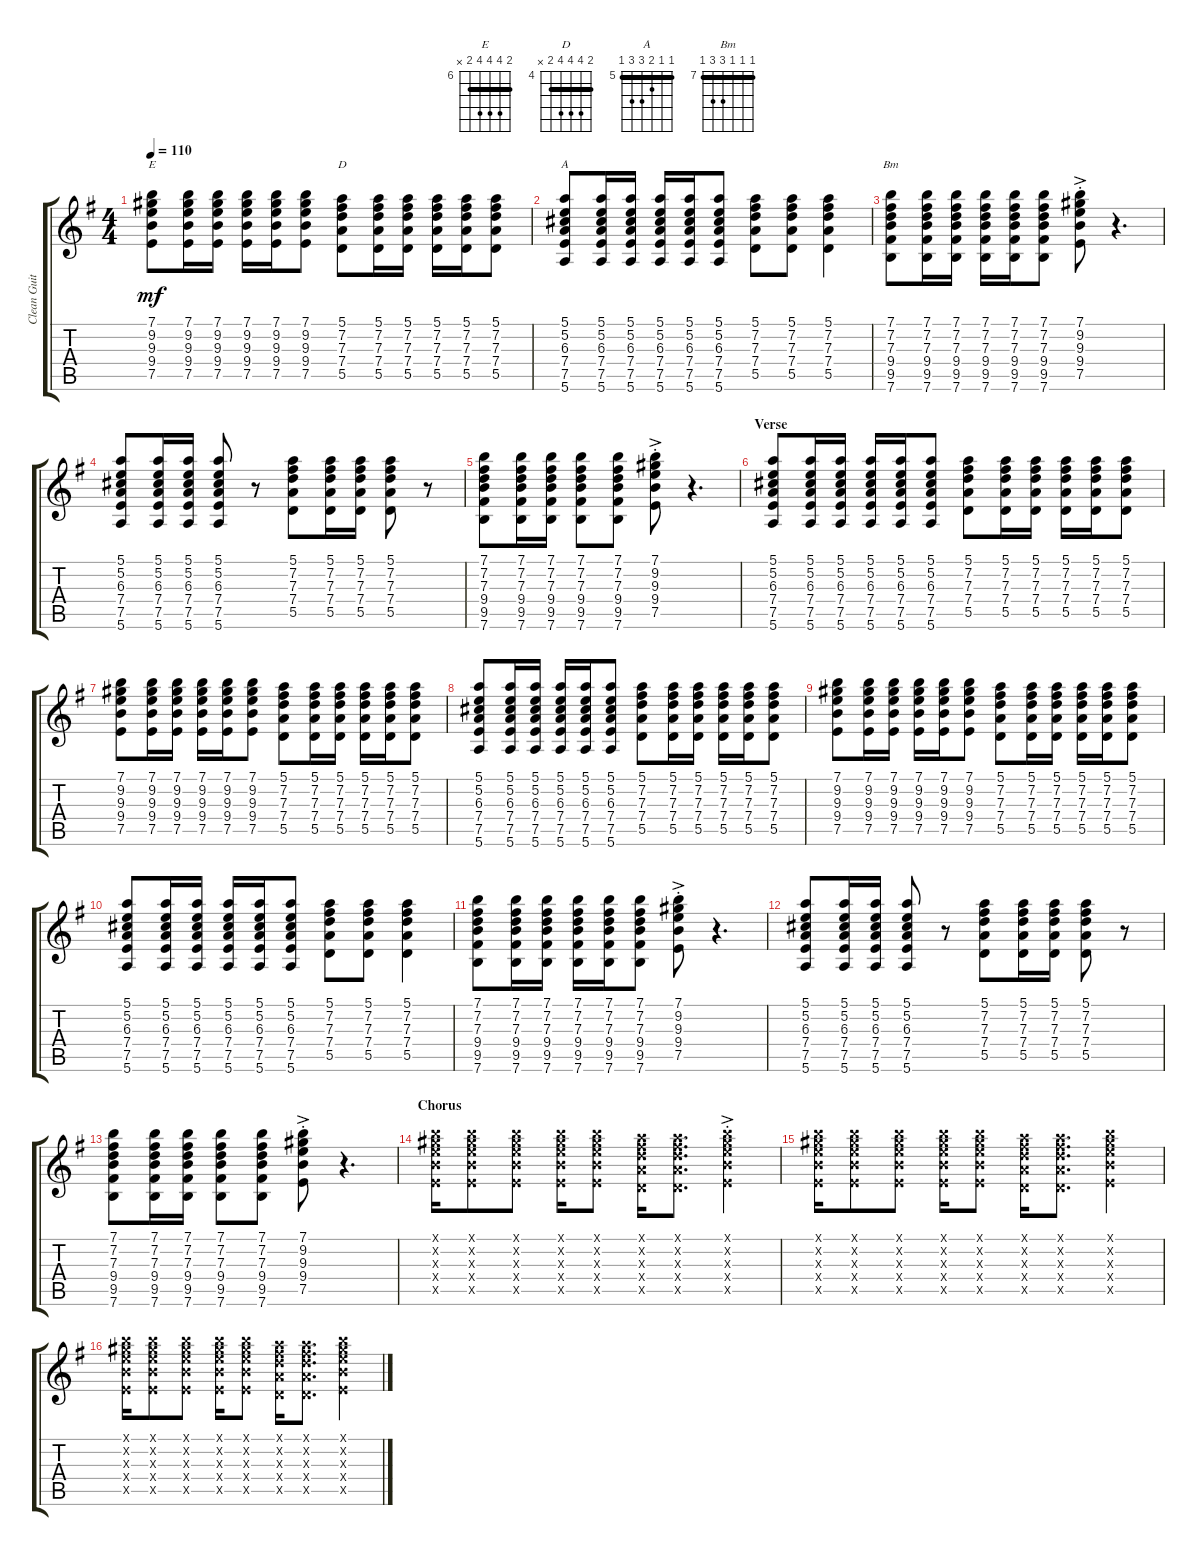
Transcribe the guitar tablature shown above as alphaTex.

\track ("Clean Guitar" "Clean Guit") {instrument electricguitarjazz}
\staff {score tabs}
\tuning (E4 B3 G3 D3 A2 E2) {hide}
\chord ("E" 7 9 9 9 7 x) {firstfret 6 barre 7}
\chord ("D" 5 7 7 7 5 x) {firstfret 4 barre 5}
\chord ("A" 5 5 6 7 7 5) {firstfret 5 barre 5}
\chord ("Bm" 7 7 7 9 9 7) {firstfret 7 barre 7}
\ts (4 4)
\tempo 110
\clef g2
\ks g
(7.1 9.2 9.3 9.4 7.5).8{ch "E" dy mf} (7.1 9.2 9.3 9.4 7.5).16 (7.1 9.2 9.3 9.4 7.5).16 (7.1 9.2 9.3 9.4 7.5).16 (7.1 9.2 9.3 9.4 7.5).16 (7.1 9.2 9.3 9.4 7.5).8 (5.1 7.2 7.3 7.4 5.5).8{ch "D"} (5.1 7.2 7.3 7.4 5.5).16 (5.1 7.2 7.3 7.4 5.5).16 (5.1 7.2 7.3 7.4 5.5).16 (5.1 7.2 7.3 7.4 5.5).16 (5.1 7.2 7.3 7.4 5.5).8 |
(5.1 5.2 6.3 7.4 7.5 5.6).8{ch "A"} (5.1 5.2 6.3 7.4 7.5 5.6).16 (5.1 5.2 6.3 7.4 7.5 5.6).16 (5.1 5.2 6.3 7.4 7.5 5.6).16 (5.1 5.2 6.3 7.4 7.5 5.6).16 (5.1 5.2 6.3 7.4 7.5 5.6).8 (5.1 7.2 7.3 7.4 5.5).8 (5.1 7.2 7.3 7.4 5.5).8 (5.1 7.2 7.3 7.4 5.5).4 |
(7.1 7.2 7.3 9.4 9.5 7.6).8{ch "Bm"} (7.1 7.2 7.3 9.4 9.5 7.6).16 (7.1 7.2 7.3 9.4 9.5 7.6).16 (7.1 7.2 7.3 9.4 9.5 7.6).16 (7.1 7.2 7.3 9.4 9.5 7.6).16 (7.1 7.2 7.3 9.4 9.5 7.6).8 (7.1{ac st} 9.2{ac st} 9.3{ac st} 9.4{ac st} 7.5{ac st}).8 r.4{d} |
(5.1 5.2 6.3 7.4 7.5 5.6).8 (5.1 5.2 6.3 7.4 7.5 5.6).16 (5.1 5.2 6.3 7.4 7.5 5.6).16 (5.1 5.2 6.3 7.4 7.5 5.6).8 r.8 (5.1 7.2 7.3 7.4 5.5).8 (5.1 7.2 7.3 7.4 5.5).16 (5.1 7.2 7.3 7.4 5.5).16 (5.1 7.2 7.3 7.4 5.5).8 r.8 |
(7.1 7.2 7.3 9.4 9.5 7.6).8 (7.1 7.2 7.3 9.4 9.5 7.6).16 (7.1 7.2 7.3 9.4 9.5 7.6).16 (7.1 7.2 7.3 9.4 9.5 7.6).8 (7.1 7.2 7.3 9.4 9.5 7.6).8 (7.1{ac st} 9.2{ac st} 9.3{ac st} 9.4{ac st} 7.5{ac st}).8 r.4{d} |
\section ("" "Verse")
(5.1 5.2 6.3 7.4 7.5 5.6).8 (5.1 5.2 6.3 7.4 7.5 5.6).16 (5.1 5.2 6.3 7.4 7.5 5.6).16 (5.1 5.2 6.3 7.4 7.5 5.6).16 (5.1 5.2 6.3 7.4 7.5 5.6).16 (5.1 5.2 6.3 7.4 7.5 5.6).8 (5.1 7.2 7.3 7.4 5.5).8 (5.1 7.2 7.3 7.4 5.5).16 (5.1 7.2 7.3 7.4 5.5).16 (5.1 7.2 7.3 7.4 5.5).16 (5.1 7.2 7.3 7.4 5.5).16 (5.1 7.2 7.3 7.4 5.5).8 |
(7.1 9.2 9.3 9.4 7.5).8 (7.1 9.2 9.3 9.4 7.5).16 (7.1 9.2 9.3 9.4 7.5).16 (7.1 9.2 9.3 9.4 7.5).16 (7.1 9.2 9.3 9.4 7.5).16 (7.1 9.2 9.3 9.4 7.5).8 (5.1 7.2 7.3 7.4 5.5).8 (5.1 7.2 7.3 7.4 5.5).16 (5.1 7.2 7.3 7.4 5.5).16 (5.1 7.2 7.3 7.4 5.5).16 (5.1 7.2 7.3 7.4 5.5).16 (5.1 7.2 7.3 7.4 5.5).8 |
(5.1 5.2 6.3 7.4 7.5 5.6).8 (5.1 5.2 6.3 7.4 7.5 5.6).16 (5.1 5.2 6.3 7.4 7.5 5.6).16 (5.1 5.2 6.3 7.4 7.5 5.6).16 (5.1 5.2 6.3 7.4 7.5 5.6).16 (5.1 5.2 6.3 7.4 7.5 5.6).8 (5.1 7.2 7.3 7.4 5.5).8 (5.1 7.2 7.3 7.4 5.5).16 (5.1 7.2 7.3 7.4 5.5).16 (5.1 7.2 7.3 7.4 5.5).16 (5.1 7.2 7.3 7.4 5.5).16 (5.1 7.2 7.3 7.4 5.5).8 |
(7.1 9.2 9.3 9.4 7.5).8 (7.1 9.2 9.3 9.4 7.5).16 (7.1 9.2 9.3 9.4 7.5).16 (7.1 9.2 9.3 9.4 7.5).16 (7.1 9.2 9.3 9.4 7.5).16 (7.1 9.2 9.3 9.4 7.5).8 (5.1 7.2 7.3 7.4 5.5).8 (5.1 7.2 7.3 7.4 5.5).16 (5.1 7.2 7.3 7.4 5.5).16 (5.1 7.2 7.3 7.4 5.5).16 (5.1 7.2 7.3 7.4 5.5).16 (5.1 7.2 7.3 7.4 5.5).8 |
(5.1 5.2 6.3 7.4 7.5 5.6).8 (5.1 5.2 6.3 7.4 7.5 5.6).16 (5.1 5.2 6.3 7.4 7.5 5.6).16 (5.1 5.2 6.3 7.4 7.5 5.6).16 (5.1 5.2 6.3 7.4 7.5 5.6).16 (5.1 5.2 6.3 7.4 7.5 5.6).8 (5.1 7.2 7.3 7.4 5.5).8 (5.1 7.2 7.3 7.4 5.5).8 (5.1 7.2 7.3 7.4 5.5).4 |
(7.1 7.2 7.3 9.4 9.5 7.6).8 (7.1 7.2 7.3 9.4 9.5 7.6).16 (7.1 7.2 7.3 9.4 9.5 7.6).16 (7.1 7.2 7.3 9.4 9.5 7.6).16 (7.1 7.2 7.3 9.4 9.5 7.6).16 (7.1 7.2 7.3 9.4 9.5 7.6).8 (7.1{ac st} 9.2{ac st} 9.3{ac st} 9.4{ac st} 7.5{ac st}).8 r.4{d} |
(5.1 5.2 6.3 7.4 7.5 5.6).8 (5.1 5.2 6.3 7.4 7.5 5.6).16 (5.1 5.2 6.3 7.4 7.5 5.6).16 (5.1 5.2 6.3 7.4 7.5 5.6).8 r.8 (5.1 7.2 7.3 7.4 5.5).8 (5.1 7.2 7.3 7.4 5.5).16 (5.1 7.2 7.3 7.4 5.5).16 (5.1 7.2 7.3 7.4 5.5).8 r.8 |
(7.1 7.2 7.3 9.4 9.5 7.6).8 (7.1 7.2 7.3 9.4 9.5 7.6).16 (7.1 7.2 7.3 9.4 9.5 7.6).16 (7.1 7.2 7.3 9.4 9.5 7.6).8 (7.1 7.2 7.3 9.4 9.5 7.6).8 (7.1{ac st} 9.2{ac st} 9.3{ac st} 9.4{ac st} 7.5{ac st}).8 r.4{d} |
\section ("" "Chorus")
(7.1{x} 9.2{x} 9.3{x} 9.4{x} 7.5{x}).16 (7.1{x} 9.2{x} 9.3{x} 9.4{x} 7.5{x}).8 (7.1{x} 9.2{x} 9.3{x} 9.4{x} 7.5{x}).8 (7.1{x} 9.2{x} 9.3{x} 9.4{x} 7.5{x}).16 (7.1{x} 9.2{x} 9.3{x} 9.4{x} 7.5{x}).8 (5.1{x} 7.2{x} 7.3{x} 7.4{x} 5.5{x}).16 (5.1{x} 7.2{x} 7.3{x} 7.4{x} 5.5{x}).8{d} (7.1{ac st x} 9.2{ac st x} 9.3{ac st x} 9.4{ac st x} 7.5{ac st x}).4 |
(7.1{x} 9.2{x} 9.3{x} 9.4{x} 7.5{x}).16 (7.1{x} 9.2{x} 9.3{x} 9.4{x} 7.5{x}).8 (7.1{x} 9.2{x} 9.3{x} 9.4{x} 7.5{x}).8 (7.1{x} 9.2{x} 9.3{x} 9.4{x} 7.5{x}).16 (7.1{x} 9.2{x} 9.3{x} 9.4{x} 7.5{x}).8 (5.1{x} 7.2{x} 7.3{x} 7.4{x} 5.5{x}).16 (5.1{x} 7.2{x} 7.3{x} 7.4{x} 5.5{x}).8{d} (7.1{x} 9.2{x} 9.3{x} 9.4{x} 7.5{x}).4 |
(7.1{x} 9.2{x} 9.3{x} 9.4{x} 7.5{x}).16 (7.1{x} 9.2{x} 9.3{x} 9.4{x} 7.5{x}).8 (7.1{x} 9.2{x} 9.3{x} 9.4{x} 7.5{x}).8 (7.1{x} 9.2{x} 9.3{x} 9.4{x} 7.5{x}).16 (7.1{x} 9.2{x} 9.3{x} 9.4{x} 7.5{x}).8 (5.1{x} 7.2{x} 7.3{x} 7.4{x} 5.5{x}).16 (5.1{x} 7.2{x} 7.3{x} 7.4{x} 5.5{x}).8{d} (7.1{x} 9.2{x} 9.3{x} 9.4{x} 7.5{x}).4
